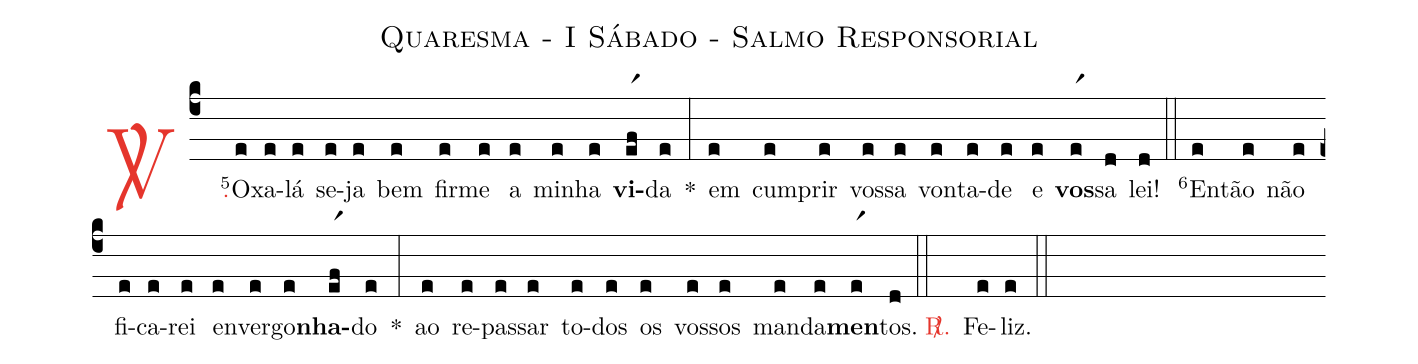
name: Quaresma - I Sábado - Salmo Responsorial;
%%
(c4)

<c><sp>V/</sp>.</c>() <v>\VSup{5}</v>O(e)xa(e)lá(e) se(e)ja(e) bem(e) fir(e)me(e) a(e) mi(e)nha(e) <b>vi</b>(er1f)da(e) *(:)
em(e) cum(e)prir(e) vos(e)sa(e) von(e)ta(e)de(e) e(e) <b>vos</b>(er1)sa(d) lei!(d)

(::)

<v>\VSup{6}</v>En(e)tão(e) não(e) fi(e)ca(e)rei(e) en(e)ver(e)go(e)<b>nha</b>(er1f)do(e) *(:)
ao(e) re(e)pas(e)sar(e) to(e)dos(e) os(e) vos(e)sos(e) man(e)da(e)<b>men</b>(er1)tos.(d)

(::)

<c><sp>R/</sp>.</c>() Fe(e)liz.(e)

(::)
